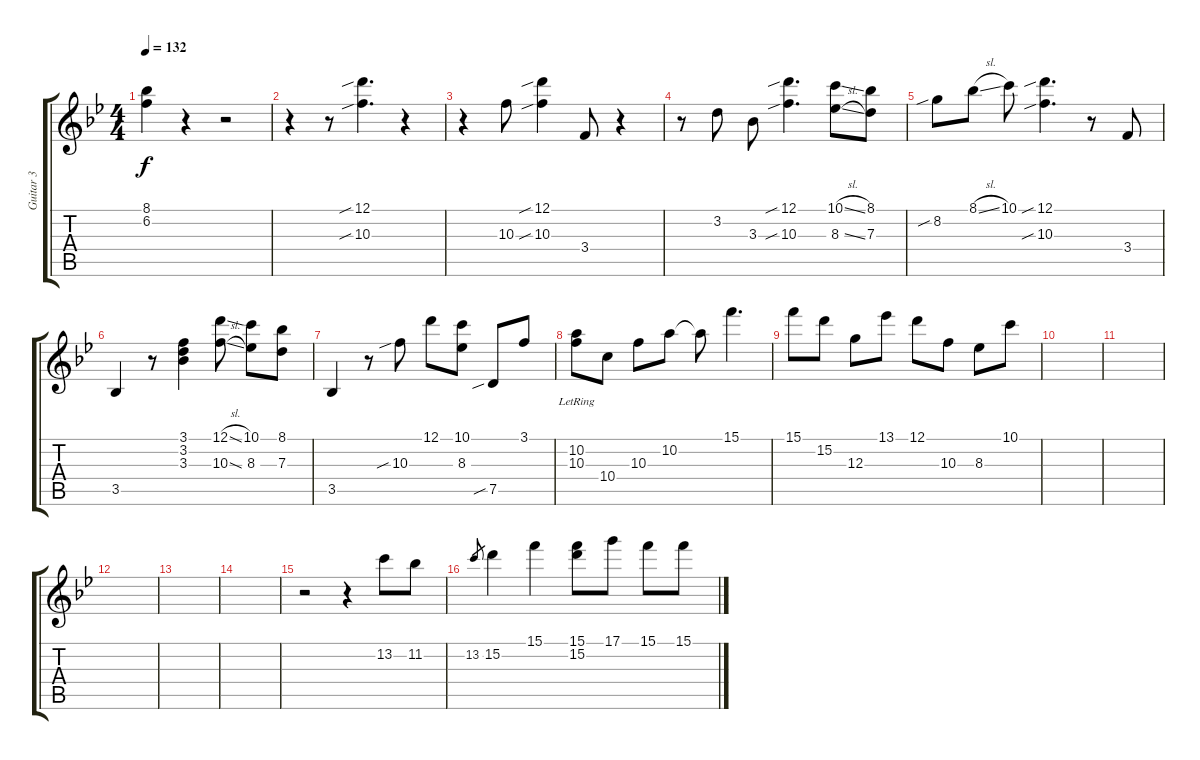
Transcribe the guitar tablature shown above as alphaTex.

\track ("Guitar 3" "Guitar 3") {instrument electricguitarclean}
\staff {score tabs}
\tuning (D4 B3 G3 D3 G2 D2) {hide}
\ts (4 4)
\tempo 132
\clef g2
\ks bb
(8.1 6.2).4{dy f} r.4 r.2 |
r.4 r.8 (12.1{sib} 10.3{sib}).4{d} r.4 |
r.4 10.3.8 (12.1{sib} 10.3{sib}).4 3.4.8 r.4 |
r.8 3.2.8 3.3.8 (12.1{sib} 10.3{sib}).4{d} (10.1{sl} 8.3{sl}).8 (8.1 7.3).8 |
8.2{sib}.8 8.1{sl}.8 10.1.8 (12.1{sib} 10.3{sib}).4{d} r.8 3.4.8 |
3.5.4 r.8 (3.1 3.2 3.3).4 (12.1{sl} 10.3{sl}).8 (10.1 8.3).8 (8.1 7.3).8 |
3.5.4 r.8 10.3{sib}.8 12.1.8 (10.1 8.3).8 7.5{sib}.8 3.1.8 |
(10.2{lr} 10.3{lr}).8 10.4.8 10.3.8 10.2.8 10.2{t}.8 15.1.4{d} |
15.1.8 15.2.8 12.3.8 13.1.8 12.1.8 10.3.8 8.3.8 10.1.8 |
|
|
|
|
|
r.2 r.4 13.2.8 11.2.8 |
13.2.8{gr} 15.2.4 15.1.4 (15.1 15.2).8 17.1.8 15.1.8 15.1{sl}.8
